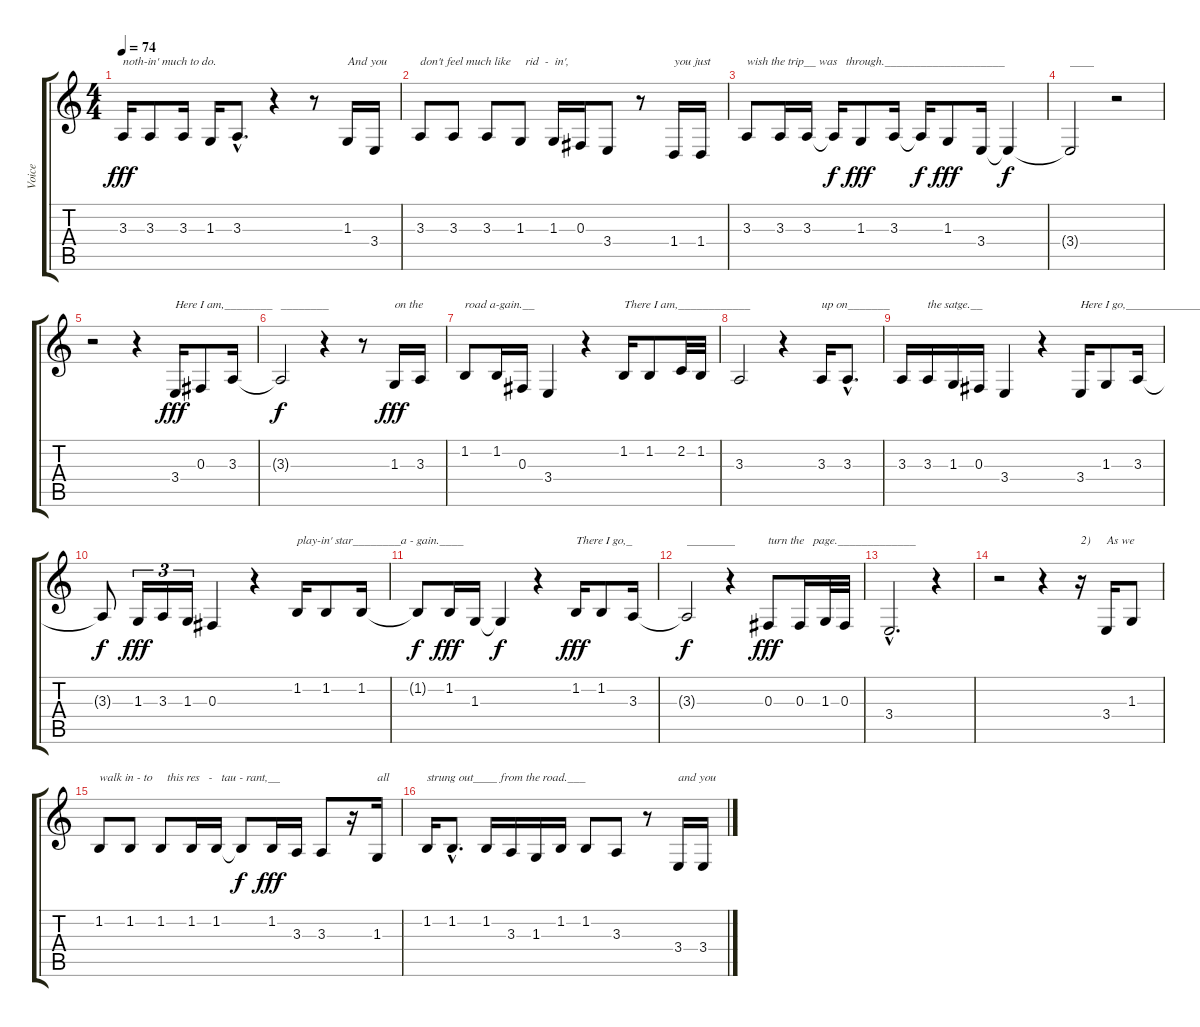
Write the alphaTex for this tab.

\track ("Voice" "Voice") {instrument lead6voice}
\staff {score tabs}
\tuning (Eb4 Bb3 Gb3 Db3 Ab2 Eb2) {hide}
\ts (4 4)
\tempo 74
\clef g2
\ks c
3.3.16{txt "noth-in' much to do." dy fff} 3.3.8 3.3.16 1.3.16 3.3{hac}.8{d} r.4 r.8 1.3.16{txt "And you"} 3.4.16 |
3.3.8{txt "don't feel much like     rid  -  in',"} 3.3.8 3.3.8 1.3.8 1.3.16 0.3.16 3.4.8 r.8 1.4.16{txt "you just"} 1.4.16 |
3.3.8{txt "wish the trip__ was   through.____________________"} 3.3.16 3.3.16 3.3{t}.16{dy f} 1.3.8{dy fff} 3.3.16 3.3{t}.16{dy f} 1.3.8{dy fff} 3.4.16 3.4{t}.4{dy f} |
3.4{t}.2{txt "____"} r.2 |
r.2 r.4 3.4.16{txt "Here I am,________" dy fff} 0.3.8 3.3.16 |
3.3{t}.2{txt "________" dy f} r.4 r.8 1.3.16{txt "on the" dy fff} 3.3.16 |
1.2.8{txt "road a-gain.__"} 1.2.16 0.3.16 3.4.4 r.4 1.2.16{txt "There I am,____________"} 1.2.8 2.2.32 1.2.32 |
3.3.2 r.4 3.3.16{txt "up on_______"} 3.3{hac}.8{d} |
3.3.16 3.3.16{txt "the satge.__"} 1.3.16 0.3.16 3.4.4 r.4 3.4.16{txt "Here I go,_________________"} 1.3.8 3.3.16 |
3.3{t}.8{dy f} 1.3.16{tu (3 2) dy fff} 3.3.16{tu (3 2)} 1.3.16{tu (3 2)} 0.3.4 r.4 1.2.16{txt "play-in' star________a - gain.____"} 1.2.8 1.2.16 |
1.2{t}.8{dy f} 1.2.16{dy fff} 1.3.16 1.3{t}.4{dy f} r.4 1.2.16{txt "There I go,_" dy fff} 1.2.8 3.3.16 |
3.3{t}.2{txt "________" dy f} r.4 0.3.8{txt "turn the   page._____________" dy fff} 0.3.16 1.3.32 0.3.32 |
3.4{hac}.2{d} r.4 |
r.2 r.4 r.16{txt "2)"} 3.4.16{txt "As we"} 1.3.8 |
1.2.8{txt "walk in - to     this res   -   tau - rant,__"} 1.2.8 1.2.8 1.2.16 1.2.16 1.2{t}.8{dy f} 1.2.16{dy fff} 3.3.16 3.3.8 r.16 1.3.16{txt "all"} |
1.2.16{txt "strung out____ from the road.___"} 1.2{hac}.8{d} 1.2.16 3.3.16 1.3.16 1.2.16 1.2.8 3.3.8 r.8 3.4.16{txt "and you"} 3.4.16
